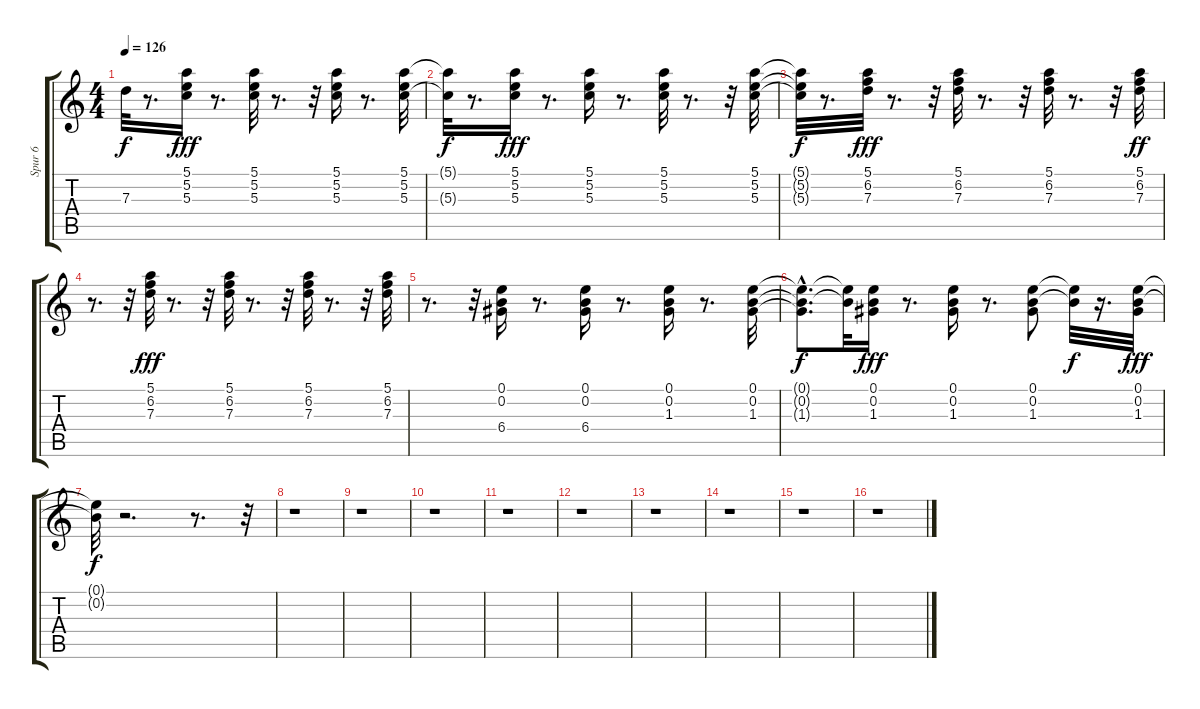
\track ("Spur 6" "Spur 6") {instrument banjo}
\staff {score tabs}
\tuning (E4 B3 G3 D3 A2 E2) {hide}
\displaytranspose 12
\ts (4 4)
\tempo 126
\clef g2
\ks c
7.3{t}.32{dy f} r.8{d} (5.1 5.2 5.3).16{dy fff} r.8{d} (5.1 5.2 5.3).32 r.8{d} r.32 (5.1 5.2 5.3).16 r.8{d} (5.1 5.2 5.3).32 |
(5.1{t} 5.3{t}).32{dy f} r.8{d} (5.1 5.2 5.3).16{dy fff} r.8{d} (5.1 5.2 5.3).16 r.8{d} (5.1 5.2 5.3).32 r.8{d} r.32 (5.1 5.2 5.3).32 |
(5.1{t} 5.2{t} 5.3{t}).32{dy f} r.8{d} (5.1 6.2 7.3).32{dy fff} r.8{d} r.32 (5.1 6.2 7.3).32 r.8{d} r.32 (5.1 6.2 7.3).32 r.8{d} r.32 (5.1 6.2 7.3).32{dy ff} |
r.8{d} r.32 (5.1 6.2 7.3).32{dy fff} r.8{d} r.32 (5.1 6.2 7.3).32 r.8{d} r.32 (5.1 6.2 7.3).32 r.8{d} r.32 (5.1 6.2 7.3).32 |
r.8{d} r.32 (0.1 0.2 6.4).16 r.8{d} (0.1 0.2 6.4).16 r.8{d} (0.1 0.2 1.3).16 r.8{d} (0.1 0.2 1.3).32 |
(0.1{hac t} 0.2{hac t} 1.3{t}).8{d dy f} (0.1{t} 0.2{t}).32 (0.1 0.2 1.3).16{dy fff} r.8{d} (0.1 0.2 1.3).16 r.8{d} (0.1 0.2 1.3).8 (0.1{t} 0.2{t}).32{dy f} r.16{d} (0.1 0.2 1.3).32{dy fff} |
(0.1{t} 0.2{t}).32{dy f} r.2{d} r.8{d} r.32 |
r.1 |
r.1 |
r.1 |
r.1 |
r.1 |
r.1 |
r.1 |
r.1 |
r.1
